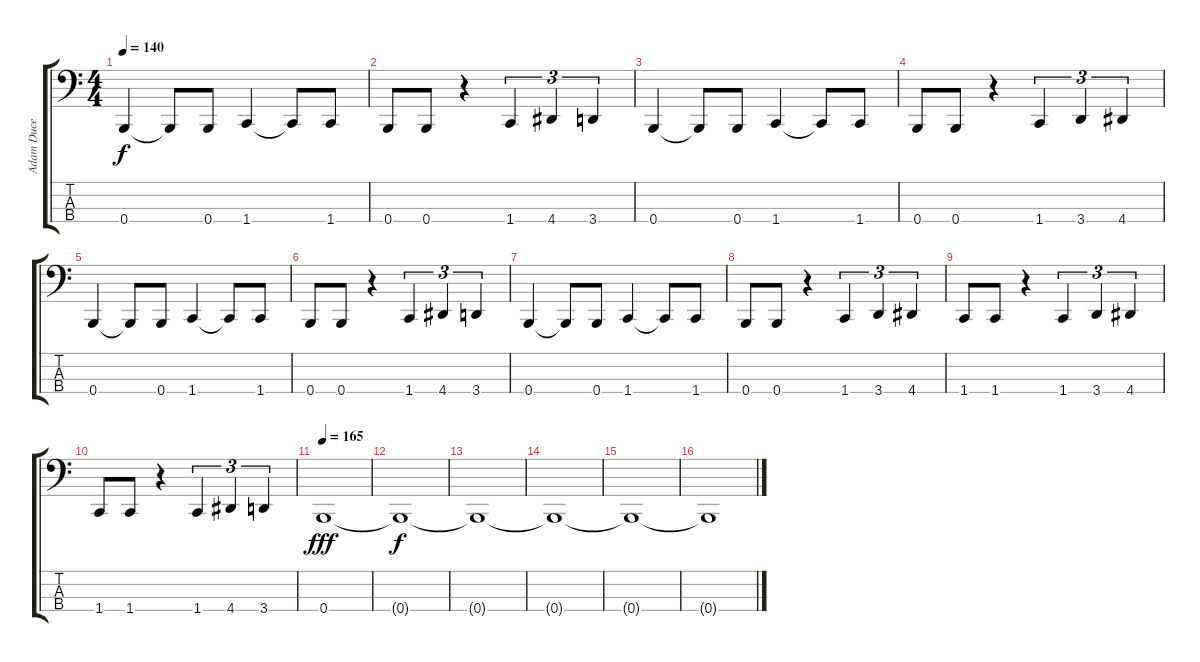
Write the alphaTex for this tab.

\track ("Adam Duce" "Adam Duce") {instrument electricbasspick}
\staff {score tabs}
\tuning (E2 B1 Gb1 B0) {hide}
\ts (4 4)
\tempo 140
\clef f4
\ks c
0.4.4{dy f} 0.4{t}.8 0.4.8 1.4.4 1.4{t}.8 1.4.8 |
0.4.8 0.4.8 r.4 1.4.4{tu (3 2)} 4.4.4{tu (3 2)} 3.4.4{tu (3 2)} |
0.4.4 0.4{t}.8 0.4.8 1.4.4 1.4{t}.8 1.4.8 |
0.4.8 0.4.8 r.4 1.4.4{tu (3 2)} 3.4.4{tu (3 2)} 4.4.4{tu (3 2)} |
0.4.4 0.4{t}.8 0.4.8 1.4.4 1.4{t}.8 1.4.8 |
0.4.8 0.4.8 r.4 1.4.4{tu (3 2)} 4.4.4{tu (3 2)} 3.4.4{tu (3 2)} |
0.4.4 0.4{t}.8 0.4.8 1.4.4 1.4{t}.8 1.4.8 |
0.4.8 0.4.8 r.4 1.4.4{tu (3 2)} 3.4.4{tu (3 2)} 4.4.4{tu (3 2)} |
1.4.8 1.4.8 r.4 1.4.4{tu (3 2)} 3.4.4{tu (3 2)} 4.4.4{tu (3 2)} |
1.4.8 1.4.8 r.4 1.4.4{tu (3 2)} 4.4.4{tu (3 2)} 3.4.4{tu (3 2)} |
\tempo 165
0.4.1{dy fff} |
0.4{t}.1{dy f} |
0.4{t}.1 |
0.4{t}.1 |
0.4{t}.1 |
0.4{t}.1
